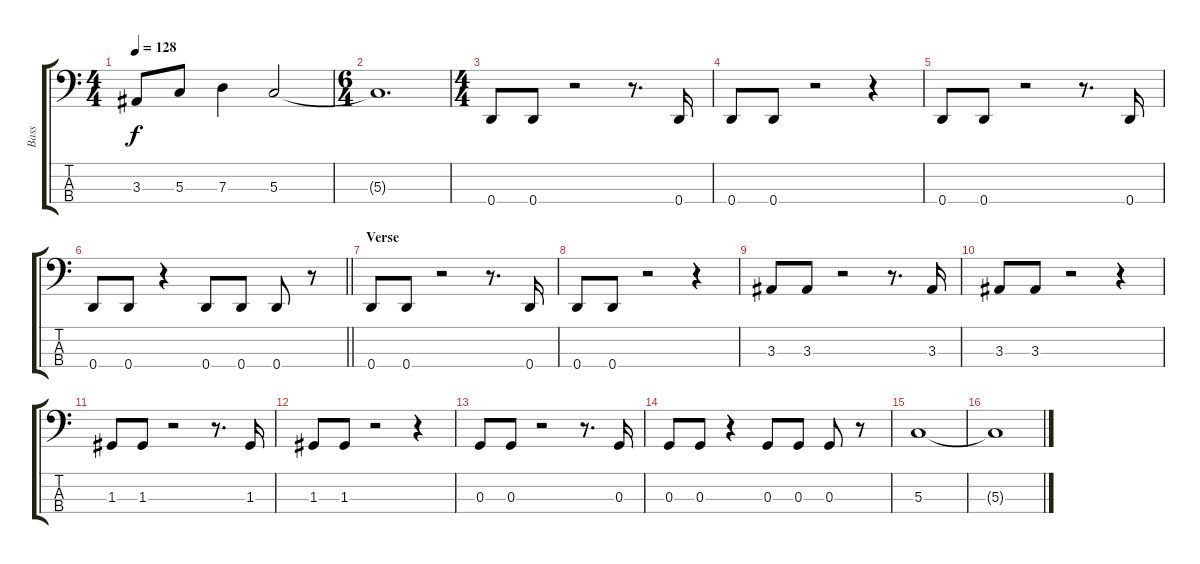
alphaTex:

\track ("Bass" "Bass") {instrument electricbassfinger}
\staff {score tabs}
\tuning (F2 C2 G1 D1) {hide}
\ts (4 4)
\tempo 128
\clef f4
\ks c
3.3{t}.8{dy f} 5.3.8 7.3.4 5.3.2 |
\ts (6 4)
5.3{t}.1{d} |
\ts (4 4)
0.4.8 0.4.8 r.2 r.8{d} 0.4.16 |
0.4.8 0.4.8 r.2 r.4 |
0.4.8 0.4.8 r.2 r.8{d} 0.4.16 |
\barLineRight lightlight
0.4.8 0.4.8 r.4 0.4.8 0.4.8 0.4.8 r.8 |
\section ("" "Verse")
0.4.8 0.4.8 r.2 r.8{d} 0.4.16 |
0.4.8 0.4.8 r.2 r.4 |
3.3.8 3.3.8 r.2 r.8{d} 3.3.16 |
3.3.8 3.3.8 r.2 r.4 |
1.3.8 1.3.8 r.2 r.8{d} 1.3.16 |
1.3.8 1.3.8 r.2 r.4 |
0.3.8 0.3.8 r.2 r.8{d} 0.3.16 |
0.3.8 0.3.8 r.4 0.3.8 0.3.8 0.3.8 r.8 |
5.3.1 |
5.3{t}.1
